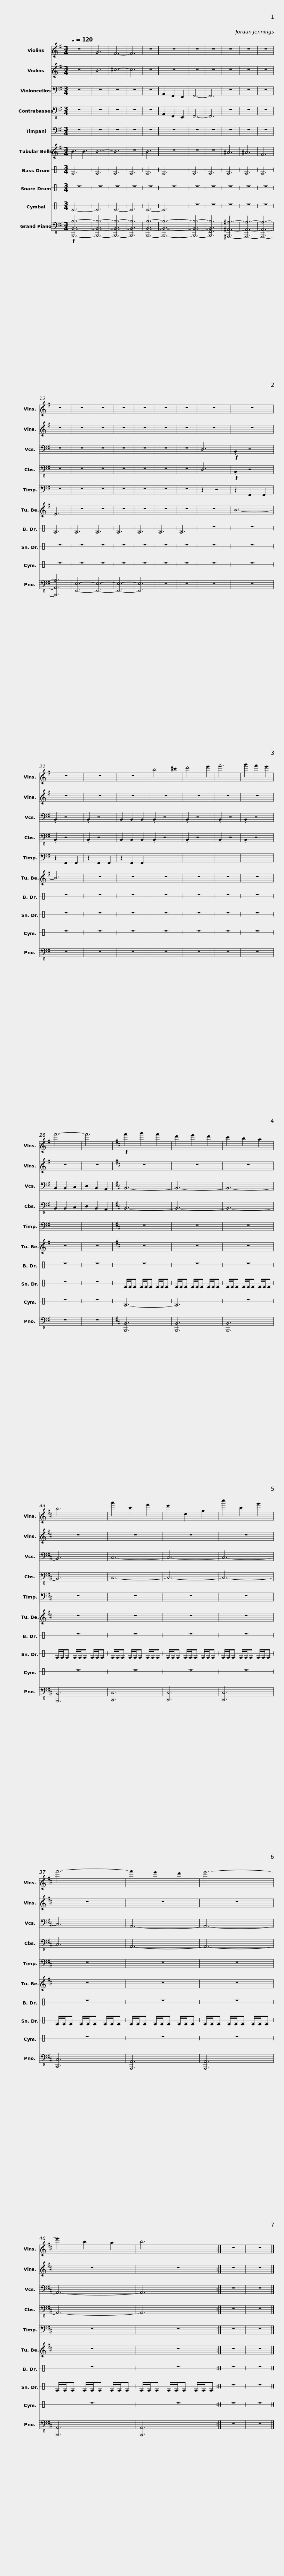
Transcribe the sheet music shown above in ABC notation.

X:1
%%score 1 2 3 4 5 6 7 8 9 10
L:1/8
Q:1/4=120
M:3/4
I:linebreak $
K:G
V:1 treble
V:2 treble
V:3 bass
V:4 bass-8
V:5 bass
V:6 treble
V:7 perc stafflines=1
K:none
V:8 perc stafflines=1
K:none
V:9 perc stafflines=1
K:none
V:10 bass-8
V:1
 z6 | G6 | F6- | F6 | z6 | %5
 z6 | z6 | z6 | z6 | z6 | %10
 z6 | z6 | z6 | z6 |$ z6 | %15
 z6 | z6 | z6 | z6 | z6 | %20
 z6 | z6 | z6 | b4 ^c'2 | d'4 e'2 | %25
 f'6 | g'2 f'2 e'2 |$ f'6- | f'6 |[K:D]!f! f'2 g'2 f'2 | %30
 d'2 e'2 d'2 | c'2 b2 a2 | b6 |$ a'2 c'2 f'2 | e'2 d2 g2 | %35
 c''2 c'2 g'2 | f'6- |$ f'2 e'2 d'2 | e'6- | e'2 b2 a2 | %40
 b6 :| z6 | z6 |] %43
V:2
 z6 | B6 | ^c6- | c6 | z6 | %5
 z6 | z6 | z6 | z6 | z6 | %10
 z6 | z6 | z6 | z6 |$ z6 | %15
 z6 | z6 | z6 | z6 | z6 | %20
 z6 | z6 | z6 | z6 | z6 | %25
 z6 | z6 |$ z6 | z6 |[K:D] z6 | %30
 z6 | z6 | z6 |$ z6 | z6 | %35
 z6 | z6 |$ z6 | z6 | z6 | %40
 z6 :| z6 | z6 |] %43
V:3
 z6 | z6 | z6 | z6 | z6 | %5
 A,,2 F,,2 E,,2 | F,,6- | F,,6 | z6 | z6 | %10
 z6 | z6 | z6 | z6 |$ z6 | %15
 z6 | z6 | z6 | D,6 |!f! .B,,2 z4 | %20
 .B,,2 z4 | .B,,2 z4 | B,,2 B,,2 B,,2 | .B,,2 z4 | .B,,2 z4 | %25
 .B,,2 z4 | .B,,2 z4 |$ B,,2 B,,2 C,2 | D,2 B,,2 A,,2 |[K:D] B,,6- | %30
 B,,6- | B,,6- | B,,6 |$ C,6- | C,6- | %35
 C,6- | C,6 |$ A,,6- | A,,6- | A,,6- | %40
 A,,6 :| z6 | z6 |] %43
V:4
 z6 | z6 | z6 | z6 | z6 | %5
 A,,2 F,,2 E,,2 | F,,6- | F,,6 | z6 | z6 | %10
 z6 | z6 | z6 | z6 |$ z6 | %15
 z6 | z6 | z6 | D,6 |!f! .B,,2 z4 | %20
 .B,,2 z4 | .B,,2 z4 | B,,2 B,,2 B,,2 | .B,,2 z4 | .B,,2 z4 | %25
 .B,,2 z4 | .B,,2 z4 |$ B,,2 B,,2 C,2 | D,2 B,,2 A,,2 |[K:D] B,,6- | %30
 B,,6- | B,,6- | B,,6 |$ C,6- | C,6- | %35
 C,6- | C,6 |$ A,,6- | A,,6- | A,,6- | %40
 A,,6 :| z6 | z6 |] %43
V:5
 z6 | z6 | z6 | z6 | z6 | %5
 z6 | z6 | z6 | z6 | z6 | %10
 z6 | z6 | z6 | z6 |$ z6 | %15
 z6 | z6 | z6 | z2 z4 | z2 F,,2 F,,2 | %20
 z2 F,,2 F,,2 | z2 F,,2 F,,2 | z2 F,,2 F,,2 | x6 | x6 | %25
 x6 | x6 |$ x6 | x6 |[K:D] z6 | %30
 z6 | z6 | z6 |$ z6 | z6 | %35
 z6 | z6 |$ z6 | z6 | z6 | %40
 z6 :| z6 | z6 |] %43
V:6
 B3 B3 | B6- | B6 | z6 | B6 | %5
 z6 | z6 | z6 | ^A6 | ^A6 | %10
 F6 | E6 | z6 | z6 |$ z6 | %15
 z6 | z6 | z6 | z6 | B6- | %20
 B6 | z6 | z6 | z6 | z6 | %25
 z6 | z6 |$ z6 | z6 |[K:D] z6 | %30
 z6 | z6 | z6 |$ z6 | z6 | %35
 z6 | z6 |$ z6 | z6 | z6 | %40
 z6 :| z6 | z6 |] %43
V:7
[K:C] E6 | E6 | E6 | E6 | E6 | %5
 E6 | E6 | E6 | E6 | E6 | %10
 E6 | E6 | E6 | E6 |$ E6 | %15
 E6 | E6 | E6 | z6 | z6 | %20
 z6 | z6 | z6 | z6 | z6 | %25
 z6 | z6 |$ z6 | z6 | z6 | %30
 z6 | z6 | z6 |$ z6 | z6 | %35
 z6 | z6 |$ z6 | z6 | z6 | %40
 z6 :| z6 | z6 |] %43
V:8
[K:C] z6 | z6 | z6 | z6 | z6 | %5
 z6 | z6 | z6 | z6 | z6 | %10
 z6 | z6 | z6 | z6 |$ z6 | %15
 z6 | z6 | z6 | z6 | z6 | %20
 z6 | z6 | z6 | z6 | z6 | %25
 z6 | z6 |$ z6 | z6 | E/E/E E/E/E E/E/E | %30
 E/E/E E/E/E E/E/E | E/E/E E/E/E E/E/E | E/E/E E/E/E E/E/E |$ E/E/E E/E/E E/E/E | E/E/E E/E/E E/E/E | %35
 E/E/E E/E/E E/E/E | E/E/E E/E/E E/E/E |$ E/E/E E/E/E E/E/E | E/E/E E/E/E E/E/E | E/E/E E/E/E E/E/E | %40
 E/E/E E/E/E E/E/E :| z6 | z6 |] %43
V:9
[K:C] E6- | E6 | E6- | E6 | E6- | %5
 E6 | z6 | z6 | z6 | z6 | %10
 z6 | z6 | z6 | z6 |$ z6 | %15
 z6 | z6 | z6 | z6 | z6 | %20
 z6 | z6 | z6 | z6 | z6 | %25
 z6 | z6 |$ z6 | z6 | E6- | %30
 E6 | z6 | z6 |$ z6 | z6 | %35
 z6 | z6 |$ z6 | z6 | z6 | %40
 z6 :| z6 | z6 |] %43
V:10
!f! [B,,,B,,B,]6- | [B,,,B,,B,]6- | [B,,,B,,B,]6- | [B,,,B,,B,]6 | [B,,,B,,B,]6- | %5
 [B,,,B,,B,]6- | [B,,,B,,B,]6- | [B,,,F,,B,,B,]6 | [^A,,,^A,,^A,]6- | [A,,,A,,A,]6- | %10
 [A,,,A,,A,]6- | [A,,,A,,A,]6 | [E,,E,]6- | [E,,E,]6- |$ [E,,E,]6- | %15
 [E,,E,]6 | z6 | z6 | z6 | z6 | %20
 z6 | z6 | z6 | z6 | z6 | %25
 z6 | z6 |$ z6 | z6 |[K:D] [B,,,B,,]6 | %30
 [B,,,B,,]6 | [B,,,B,,]6 | [B,,,B,,]6 |$ [C,,C,]6 | [C,,C,]6 | %35
 [C,,C,]6 | [C,,C,]6 |$ [A,,,A,,]6 | [A,,,A,,]6 | [A,,,A,,]6 | %40
 [A,,,A,,]6 :| z6 | z6 |] %43
